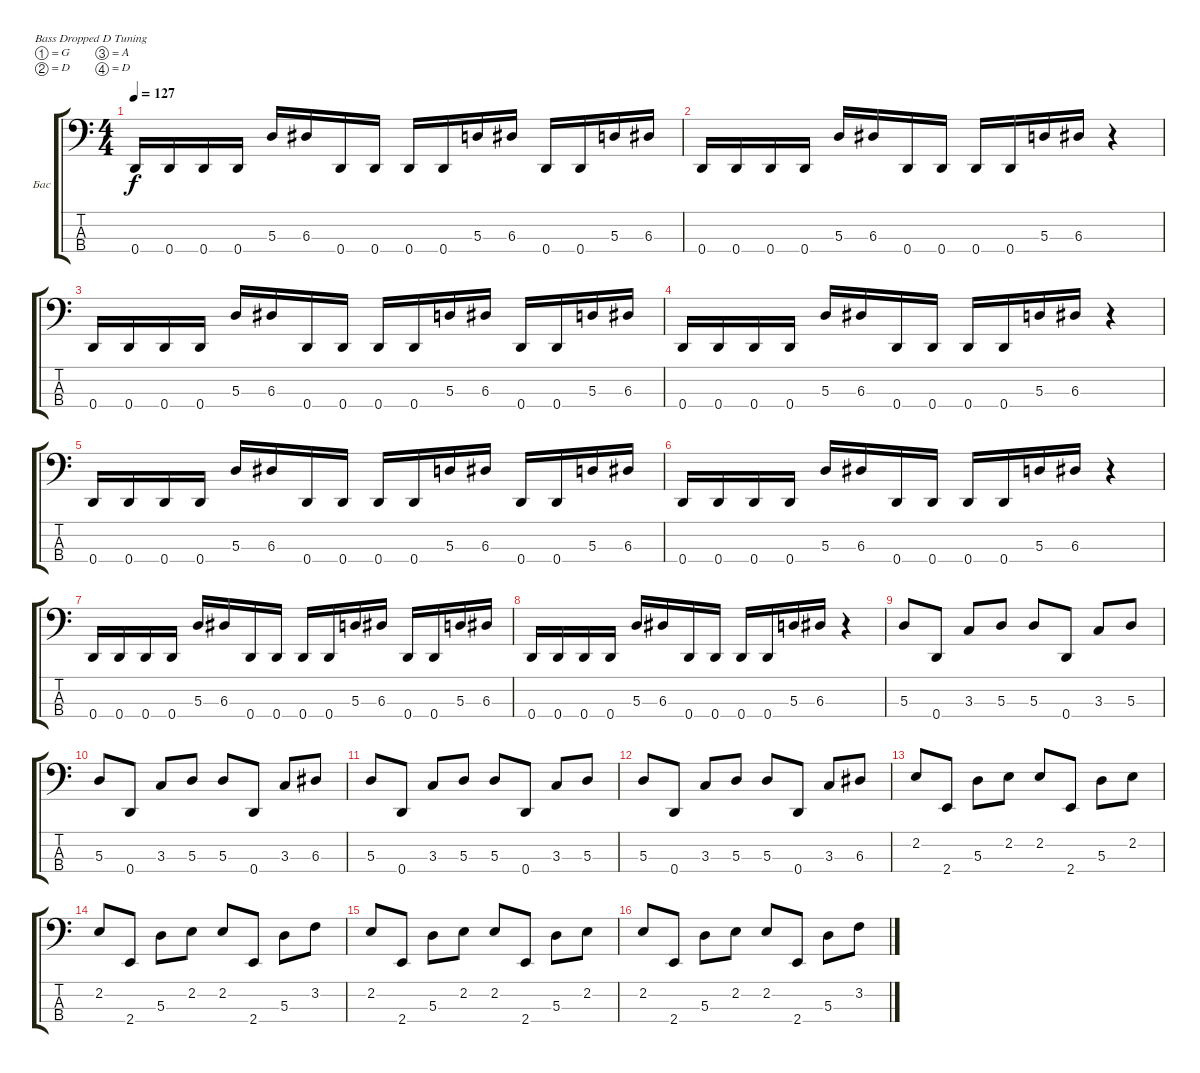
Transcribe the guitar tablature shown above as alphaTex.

\bracketExtendMode groupsimilarinstruments
\firstSystemTrackNameOrientation horizontal
\otherSystemsTrackNameOrientation horizontal
\track ("Бас" "Бас") {instrument electricbassfinger}
\staff {score tabs}
\tuning (G2 D2 A1 D1)
\ts (4 4)
\tempo 127
\clef f4
\ks c
0.4.16{dy f} 0.4.16 0.4.16 0.4.16 5.3.16 6.3.16 0.4.16 0.4.16 0.4.16 0.4.16 5.3.16 6.3.16 0.4.16 0.4.16 5.3.16 6.3.16 |
0.4.16 0.4.16 0.4.16 0.4.16 5.3.16 6.3.16 0.4.16 0.4.16 0.4.16 0.4.16 5.3.16 6.3.16 r.4 |
0.4.16 0.4.16 0.4.16 0.4.16 5.3.16 6.3.16 0.4.16 0.4.16 0.4.16 0.4.16 5.3.16 6.3.16 0.4.16 0.4.16 5.3.16 6.3.16 |
0.4.16 0.4.16 0.4.16 0.4.16 5.3.16 6.3.16 0.4.16 0.4.16 0.4.16 0.4.16 5.3.16 6.3.16 r.4 |
0.4.16 0.4.16 0.4.16 0.4.16 5.3.16 6.3.16 0.4.16 0.4.16 0.4.16 0.4.16 5.3.16 6.3.16 0.4.16 0.4.16 5.3.16 6.3.16 |
0.4.16 0.4.16 0.4.16 0.4.16 5.3.16 6.3.16 0.4.16 0.4.16 0.4.16 0.4.16 5.3.16 6.3.16 r.4 |
0.4.16 0.4.16 0.4.16 0.4.16 5.3.16 6.3.16 0.4.16 0.4.16 0.4.16 0.4.16 5.3.16 6.3.16 0.4.16 0.4.16 5.3.16 6.3.16 |
0.4.16 0.4.16 0.4.16 0.4.16 5.3.16 6.3.16 0.4.16 0.4.16 0.4.16 0.4.16 5.3.16 6.3.16 r.4 |
5.3.8 0.4.8 3.3.8 5.3.8 5.3.8 0.4.8 3.3.8 5.3.8 |
5.3.8 0.4.8 3.3.8 5.3.8 5.3.8 0.4.8 3.3.8 6.3.8 |
5.3.8 0.4.8 3.3.8 5.3.8 5.3.8 0.4.8 3.3.8 5.3.8 |
5.3.8 0.4.8 3.3.8 5.3.8 5.3.8 0.4.8 3.3.8 6.3.8 |
2.2.8 2.4.8 5.3.8 2.2.8 2.2.8 2.4.8 5.3.8 2.2.8 |
2.2.8 2.4.8 5.3.8 2.2.8 2.2.8 2.4.8 5.3.8 3.2.8 |
2.2.8 2.4.8 5.3.8 2.2.8 2.2.8 2.4.8 5.3.8 2.2.8 |
2.2.8 2.4.8 5.3.8 2.2.8 2.2.8 2.4.8 5.3.8 3.2.8
